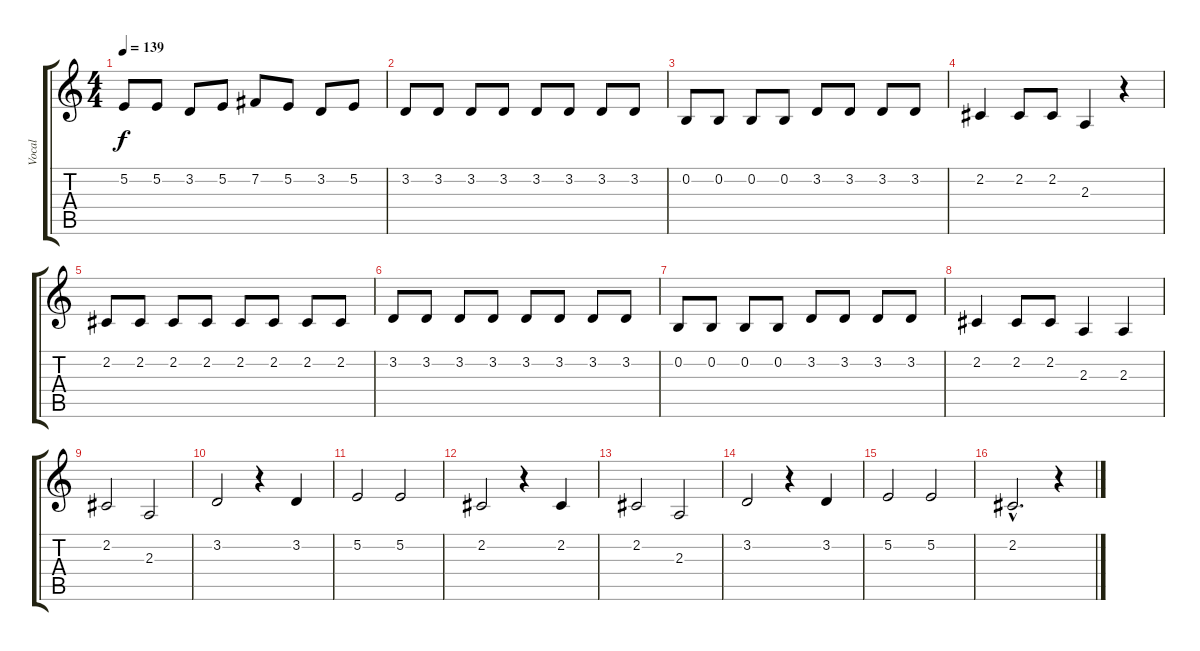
\track ("Vocal" "Vocal") {instrument tenorsax}
\staff {score tabs}
\tuning (E4 B3 G3 D3 A2 E2) {hide}
\ts (4 4)
\tempo 139
\clef g2
\ks c
5.2.8{dy f} 5.2.8 3.2.8 5.2.8 7.2.8 5.2.8 3.2.8 5.2.8 |
3.2.8 3.2.8 3.2.8 3.2.8 3.2.8 3.2.8 3.2.8 3.2.8 |
0.2.8 0.2.8 0.2.8 0.2.8 3.2.8 3.2.8 3.2.8 3.2.8 |
2.2.4 2.2.8 2.2.8 2.3.4 r.4 |
2.2.8 2.2.8 2.2.8 2.2.8 2.2.8 2.2.8 2.2.8 2.2.8 |
3.2.8 3.2.8 3.2.8 3.2.8 3.2.8 3.2.8 3.2.8 3.2.8 |
0.2.8 0.2.8 0.2.8 0.2.8 3.2.8 3.2.8 3.2.8 3.2.8 |
2.2.4 2.2.8 2.2.8 2.3.4 2.3.4 |
2.2.2 2.3.2 |
3.2.2 r.4 3.2.4 |
5.2.2 5.2.2 |
2.2.2 r.4 2.2.4 |
2.2.2 2.3.2 |
3.2.2 r.4 3.2.4 |
5.2.2 5.2.2 |
2.2{hac}.2{d} r.4
